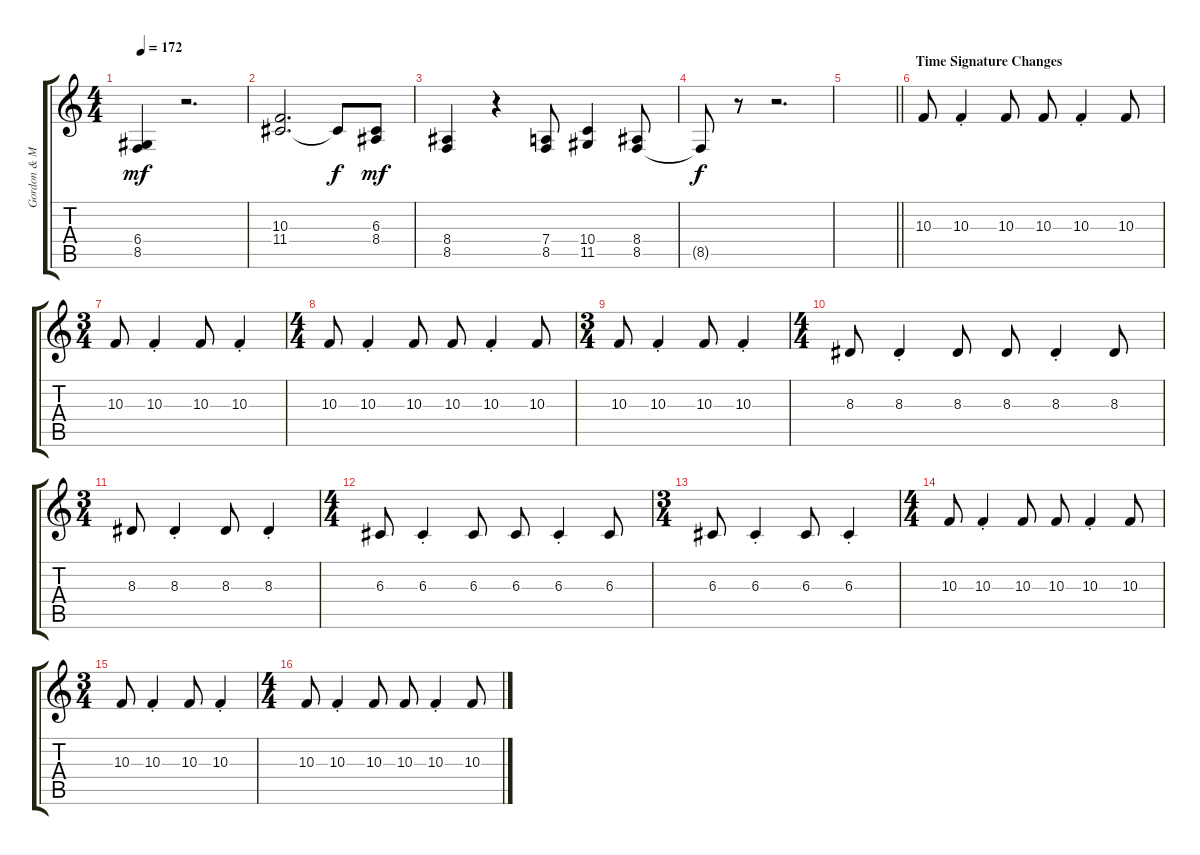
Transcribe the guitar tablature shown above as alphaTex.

\track ("Gordon & Matt Vocals" "Gordon & M") {instrument baritonesax}
\staff {score tabs}
\tuning (E4 B3 G3 D3 A2 E2) {hide}
\ts (4 4)
\tempo 172
\clef g2
\ks c
(6.4 8.5).4{dy mf} r.2{d} |
(10.3 11.4).2{d} 11.4{t}.8{dy f} (6.3 8.4).8{dy mf} |
(8.4 8.5).4 r.4 (7.4 8.5).8 (10.4 11.5).4 (8.4 8.5).8 |
8.5{t}.8{dy f} r.8 r.2{d} |
\barLineRight lightlight
|
\section ("" "Time Signature Changes")
10.3.8 10.3{st}.4 10.3.8 10.3.8 10.3{st}.4 10.3.8 |
\ts (3 4)
10.3.8 10.3{st}.4 10.3.8 10.3{st}.4 |
\ts (4 4)
10.3.8 10.3{st}.4 10.3.8 10.3.8 10.3{st}.4 10.3.8 |
\ts (3 4)
10.3.8 10.3{st}.4 10.3.8 10.3{st}.4 |
\ts (4 4)
8.3.8 8.3{st}.4 8.3.8 8.3.8 8.3{st}.4 8.3.8 |
\ts (3 4)
8.3.8 8.3{st}.4 8.3.8 8.3{st}.4 |
\ts (4 4)
6.3.8 6.3{st}.4 6.3.8 6.3.8 6.3{st}.4 6.3.8 |
\ts (3 4)
6.3.8 6.3{st}.4 6.3.8 6.3{st}.4 |
\ts (4 4)
10.3.8 10.3{st}.4 10.3.8 10.3.8 10.3{st}.4 10.3.8 |
\ts (3 4)
10.3.8 10.3{st}.4 10.3.8 10.3{st}.4 |
\ts (4 4)
10.3.8 10.3{st}.4 10.3.8 10.3.8 10.3{st}.4 10.3.8
